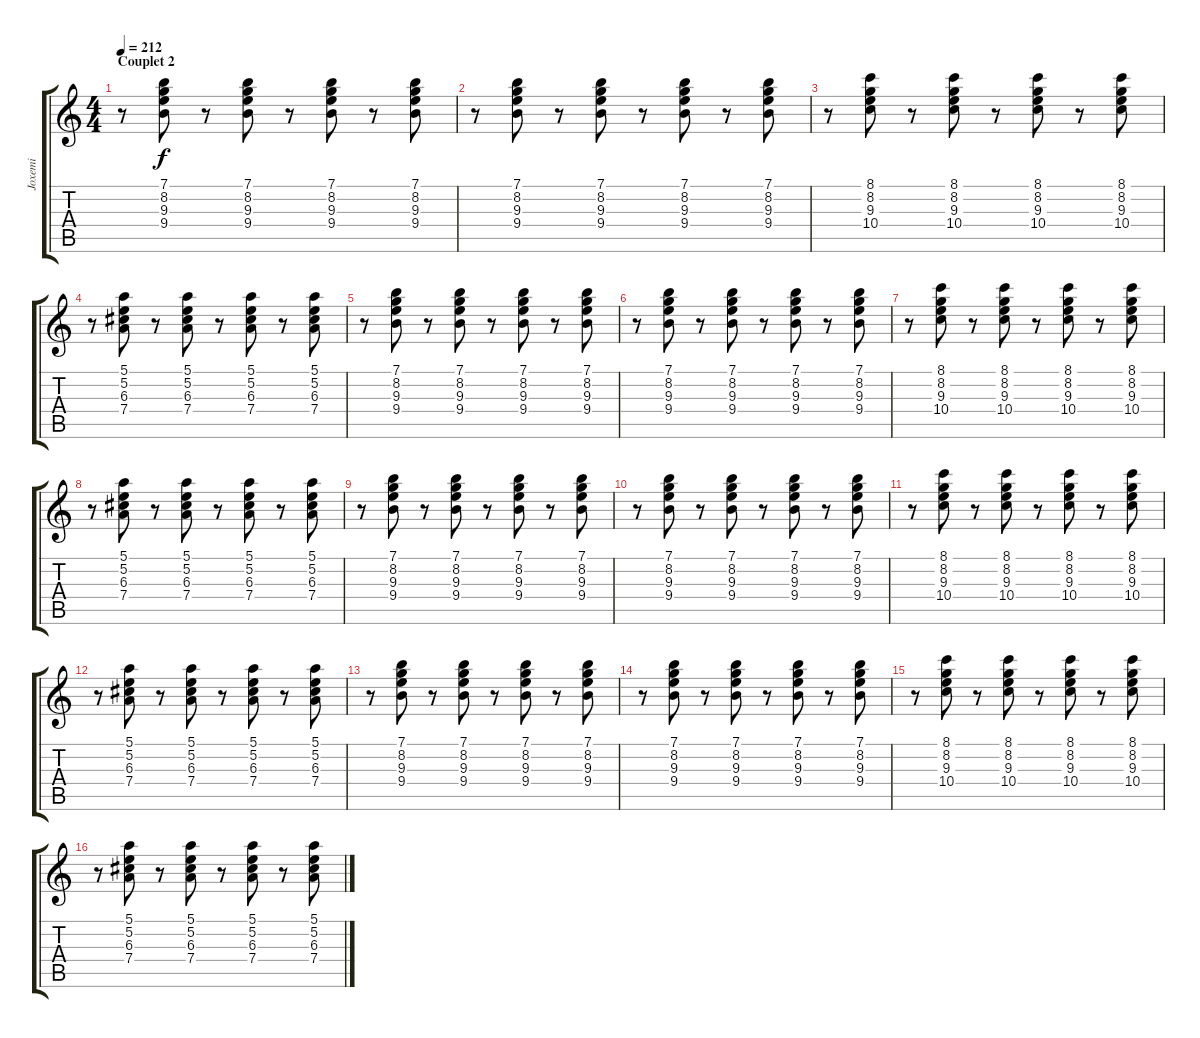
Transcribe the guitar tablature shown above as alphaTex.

\track ("Joxemi" "Joxemi") {instrument overdrivenguitar}
\staff {score tabs}
\tuning (E4 B3 G3 D3 A2 E2) {hide}
\ts (4 4)
\section ("" "Couplet 2")
\tempo 212
\clef g2
\ks c
r.8{dy f volume 10 instrument electricguitarmuted} (7.1 8.2 9.3 9.4).8 r.8 (7.1 8.2 9.3 9.4).8 r.8 (7.1 8.2 9.3 9.4).8 r.8 (7.1 8.2 9.3 9.4).8 |
r.8 (7.1 8.2 9.3 9.4).8 r.8 (7.1 8.2 9.3 9.4).8 r.8 (7.1 8.2 9.3 9.4).8 r.8 (7.1 8.2 9.3 9.4).8 |
r.8 (8.1 8.2 9.3 10.4).8 r.8 (8.1 8.2 9.3 10.4).8 r.8 (8.1 8.2 9.3 10.4).8 r.8 (8.1 8.2 9.3 10.4).8 |
r.8 (5.1 5.2 6.3 7.4).8 r.8 (5.1 5.2 6.3 7.4).8 r.8 (5.1 5.2 6.3 7.4).8 r.8 (5.1 5.2 6.3 7.4).8 |
r.8 (7.1 8.2 9.3 9.4).8 r.8 (7.1 8.2 9.3 9.4).8 r.8 (7.1 8.2 9.3 9.4).8 r.8 (7.1 8.2 9.3 9.4).8 |
r.8 (7.1 8.2 9.3 9.4).8 r.8 (7.1 8.2 9.3 9.4).8 r.8 (7.1 8.2 9.3 9.4).8 r.8 (7.1 8.2 9.3 9.4).8 |
r.8 (8.1 8.2 9.3 10.4).8 r.8 (8.1 8.2 9.3 10.4).8 r.8 (8.1 8.2 9.3 10.4).8 r.8 (8.1 8.2 9.3 10.4).8 |
r.8 (5.1 5.2 6.3 7.4).8 r.8 (5.1 5.2 6.3 7.4).8 r.8 (5.1 5.2 6.3 7.4).8 r.8 (5.1 5.2 6.3 7.4).8 |
r.8 (7.1 8.2 9.3 9.4).8 r.8 (7.1 8.2 9.3 9.4).8 r.8 (7.1 8.2 9.3 9.4).8 r.8 (7.1 8.2 9.3 9.4).8 |
r.8 (7.1 8.2 9.3 9.4).8 r.8 (7.1 8.2 9.3 9.4).8 r.8 (7.1 8.2 9.3 9.4).8 r.8 (7.1 8.2 9.3 9.4).8 |
r.8 (8.1 8.2 9.3 10.4).8 r.8 (8.1 8.2 9.3 10.4).8 r.8 (8.1 8.2 9.3 10.4).8 r.8 (8.1 8.2 9.3 10.4).8 |
r.8 (5.1 5.2 6.3 7.4).8 r.8 (5.1 5.2 6.3 7.4).8 r.8 (5.1 5.2 6.3 7.4).8 r.8 (5.1 5.2 6.3 7.4).8 |
r.8 (7.1 8.2 9.3 9.4).8 r.8 (7.1 8.2 9.3 9.4).8 r.8 (7.1 8.2 9.3 9.4).8 r.8 (7.1 8.2 9.3 9.4).8 |
r.8 (7.1 8.2 9.3 9.4).8 r.8 (7.1 8.2 9.3 9.4).8 r.8 (7.1 8.2 9.3 9.4).8 r.8 (7.1 8.2 9.3 9.4).8 |
r.8 (8.1 8.2 9.3 10.4).8 r.8 (8.1 8.2 9.3 10.4).8 r.8 (8.1 8.2 9.3 10.4).8 r.8 (8.1 8.2 9.3 10.4).8 |
r.8 (5.1 5.2 6.3 7.4).8 r.8 (5.1 5.2 6.3 7.4).8 r.8 (5.1 5.2 6.3 7.4).8 r.8 (5.1 5.2 6.3 7.4).8
